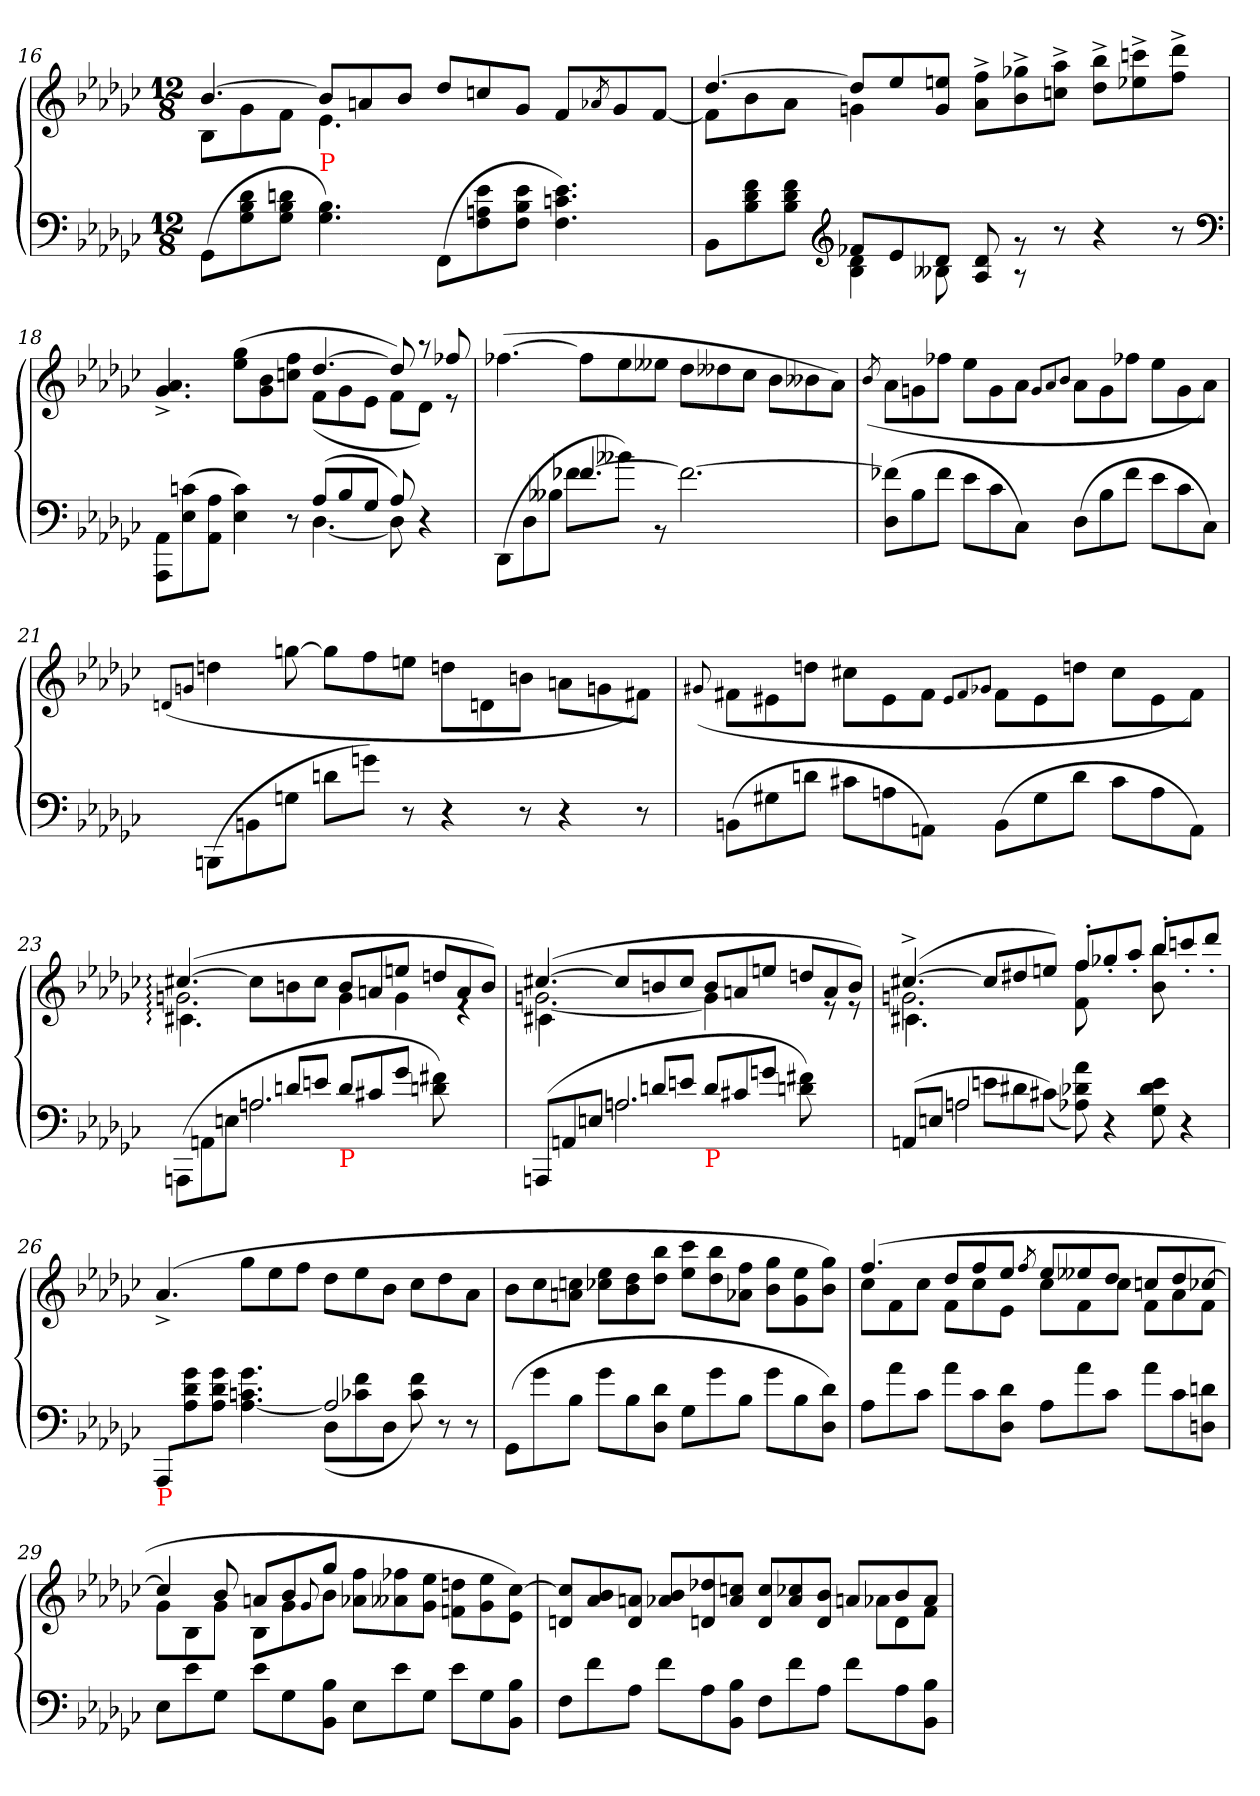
**kern	**kern
*part1	*part1
*staff2	*staff1
*clefF4	*clefG2
*k[b-e-a-d-g-c-]	*k[b-e-a-d-g-c-]
*e-:	*e-:
*M12/8	*M12/8
=16	=16
*	*^
(>8GG-L	[4.b-	8B-L
8d- 8B- 8G-	.	8g-
8dn 8B- 8G-J	.	8fJ
!LO:TX:a:color=red:t=P	!	!
4.B- 4.G-)	8b-L]	4.e-
.	8an	.
.	8b-J	.
(8FFL	8dd-/L	2.ryy
8e- 8An 8F	8ccn/	.
8e- 8B- 8FJ	8g-/J	.
4.e- 4.cn 4.F)	8fL	.
.	8qa-X/	.
.	8g-	.
.	[8fJ	.
=17	=17	=17
*^	*	*
4.ryy	8BB-L)	[4.dd-	8fL]
.	8f 8d- 8B-	.	8b-
.	8f 8d- 8B-J	.	8a-J
*clefG2	*	*	*
8f-XL	4d- 4B-	8dd-L]	4gn
8e-	.	8ee-	.
8d-J	8B--X	8een 8gJ	2.ryy
(8d- 8A-	8ryy	8ff^>\ 8a-^>\L	.
8rg	8r	8gg-X^>\ 8b-^>\	.
2ryy	8r	8aa-^>\ 8ccn^>\J	.
.	4r	8bb-^>\ 8dd-^>\L	.
.	.	8ccc^>\ 8ee-^>\	.
.	8r	8ddd-^>\ 8ff^>\J	8ryy
*clefF4	*	*	*
=18	=18	=18	=18
2ryy	8AA-\ 8AAA-\L	4.a-^> 4.g-^>	2.ryy
.	(>8cn\ 8E-\	.	.
.	8A-\ 8AA-\J	.	.
.	4c 4E-)	(8gg- 8ee-L	.
8ryy	.	8b- 8g-	.
8ryy	8r	8ff 8ccnJ	.
(8A-L	[4.D-	[4.dd-	(>8fL
8B-	.	.	8g-
8G-J	.	.	8e-J
8A-)	8D-]	8dd-])	8fL
4ryy	4r	8raa	8d-J)
.	.	8ff-X	8re
*	*	*v	*v
=19	=19	=19
4.ryy	(>8DD-\L	([4.ff-X
.	8D-\	.
.	8B--X\J	.
[4.f-X	8f-XL	8ff-L]
.	8b--XJ)	8ee-
.	8r	8ee--XJ
2.ryy	2.f-_	8dd-L
.	.	8dd--X
.	.	8cc-J
.	.	8b-\L
.	.	8b--X\
.	.	8a-\J)
*v	*v	*
=20	=20
.	(>8qb-/
(8f-X] 8D-L	8a-L
8B-	8gn
8f-J	8ff-XJ
8e-L	8ee-L
8c-	8g
8C-J)	8a-J
.	8qqg/L
.	8qqa-/
.	8qqb-/J
(8D-L	8a-L
8B-	8g
8f-J	8ff-XJ
8e-L	8ee-L
8c-	8g
8C-J)	8a-J)
=21	=21
.	(>8qqdn/L
.	8qqgn/J
(8BBBn\L	4ddn
8BBn\	.
8Gn\J	[8ggn
8dnL	8ggL]
8gnJ)	8ff
8r	8eenJ
4r	8ddn\L
.	8dn\
8r	8bn\J
4r	8an\L
.	8g\
8r	8f#X\J)
=22	=22
.	(>8qqg#X/
(8BBnL	8f#X\L
8G#X	8e#X\
8dnJ	8ddn\J
8c#XL	8cc#X\L
8An	8e#\
8AAnJ)	8f#\J
.	8qqe#/L
.	8qqf#/
.	8qqg-/J
(8BBL	8f#\L
8G#	8e#\
8dJ	8ddn\J
8c#L	8cc#\L
8A	8e#\
8AAJ)	8f#\J)
=23	=23
*^	*^
*	*	*	*^
(<8AAAn\L	4.ryy	([4.cc#X:	2.gn	4.c#X:\
8AAn\	.	.	.	.
8En\J	.	.	.	.
!LO:N:vis=2.	!	!	!	!
8An	2.An	8cc#\L]	.	8ryy
8dnL	.	8bn\	.	1ryy
8enJ	.	8cc#\J	.	.
!LO:TX:b:color=red:t=P	!	!	!	!
8d/L	.	8bL	4g	.
8c#X/	.	8an	.	.
8g-\J	.	8eenJ	4g	.
8f#X\ 8dn\)	4.ryy	8ddnL	.	.
4ryy	.	8a	4re	.
.	.	8bJ)	.	.
=24	=24	=24	=24	=24
(<8AAAn/L	4.ryy	([4.cc#X	[2.gn	4c#X\
8AAn/	.	.	.	.
8En/J	.	.	.	8ryy
!LO:N:vis=2.	!	!	!	!
8An	2.An	8cc#/L]	.	8ryy
8dnL	.	8bn/	.	1ryy
8enJ	.	8cc#/J	.	.
!LO:TX:b:color=red:t=P	!	!	!	!
8d/L	.	8bL	4g]	.
8c#X/	.	8an	.	.
8g\J	.	8eenJ	4ryy	.
8f#X\ 8dn\)	4.ryy	8ddnL	.	.
4ryy	.	8a	8re	.
.	.	8bJ)	8re	.
=25	=25	=25	=25	=25
4ryy	(8AAnL	([4.cc#X^>	2.gn	4.c#X\
.	8EnJ	.	.	.
!	!LO:N:vis=2	!	!	!
2An	8An	.	.	.
.	8en\L	8cc#L]	.	8ryy
.	8d#X	8dd#X	.	1ryy
.	(8c#XJ)	8eenJ)	.	.
4ryy	8a-\ 8d-X\ 8A-X\)	8ff'>L	8ff 8f	.
.	4r	8gg-X'>	4ryy	.
2ryy	.	8aa-'>J	.	.
.	8e 8d- 8G-	8bb-'>L	8bb- 8b-	.
.	4r	8cccn'>	4ryy	.
.	.	8ddd-'>J	.	.
*	*	*v	*v	*v
=26	=26	=26
!LO:TX:b:color=red:t=P	!	!
8AAA-/L	2.ryy	(>4.a-^>
8g-\ 8d-\ 8A-\	.	.
8g-\ 8d-\ 8A-\J	.	.
4.g- 4.cn [4.A-	.	8gg-L
.	.	8ee-
.	.	8ffJ
2A-]	(>8D-L	8dd-L
.	8f 8c-X	8ee-
.	8D-J	8b-J
.	8f 8c-)	8cc-L
8r	4ryy	8dd-
8r	.	8a-J
*v	*v	*
=27	=27
(8GG-L	8b-L
8g-	8cc-
8B-J	8ccn 8anJ
8g-L	8ee- 8cc-XL
8B-	8dd- 8b-
8d- 8D-J	8bb- 8dd-J
8G-L	8ccc- 8ee-L
8g-	8bb- 8dd-
8B-J	8ff 8a-XJ
8g-L	8gg- 8b-L
8B-	8ee- 8g-
8d- 8D-J)	8gg- 8b-J)
=28	=28
*	*^
8A-L	(4.ff	8cc-L
8a-	.	8f
8c-J	.	8cc-J
8a-L	8dd-L	8fL
8c-	8ff	8cc-
8d- 8D-J	8ee-J	8e-J
.	8qff/	.
8A-L	8ee-L	8cc-L
8a-	8ee--X	8f
8c-J	8dd-J	8cc-J
8a-L	8ccnL	8fL
8c-	8dd-	8a-
8dn 8DnJ	[8cc-XJ	8fJ
=29	=29	=29
8E-L	4cc-]	8g-L
8e-	.	8B-
8G-J	8b-	8g-J
8e-L	8anL	8B-L
8G-	8b-	8g-
.	.	8qqg-/
8B- 8BB-J	8gg-J	8b-J
8E-L	8ff 8a-L	4.ryy
8e-	8ff-X 8a--X	.
8G-J	8ee- 8g-J	.
8e-L	8ddn\ 8fn\L	4.ryy
8G-	8ee-\ 8g-\	.
8B- 8BB-J	[8cc-\ 8e-\J)	.
=30	=30	=30
8FL	8cc-] 8dnL	4.ryy
8f	8b- 8a-	.
8A-J	8an 8dJ	.
8fL	8b- 8a-XL	4.ryy
8A-	8dd-X 8dn	.
8B- 8BB-J	8ccn 8a-J	.
8FL	8cc 8dL	4.ryy
8f	8cc-X 8a-	.
8A-J	8b- 8dJ	.
8fL	8anL	8a-XL
8A-	8b-	8d
8B- 8BB-J	8a-J	8fJ
*	*v	*v
=	=
*-	*-
